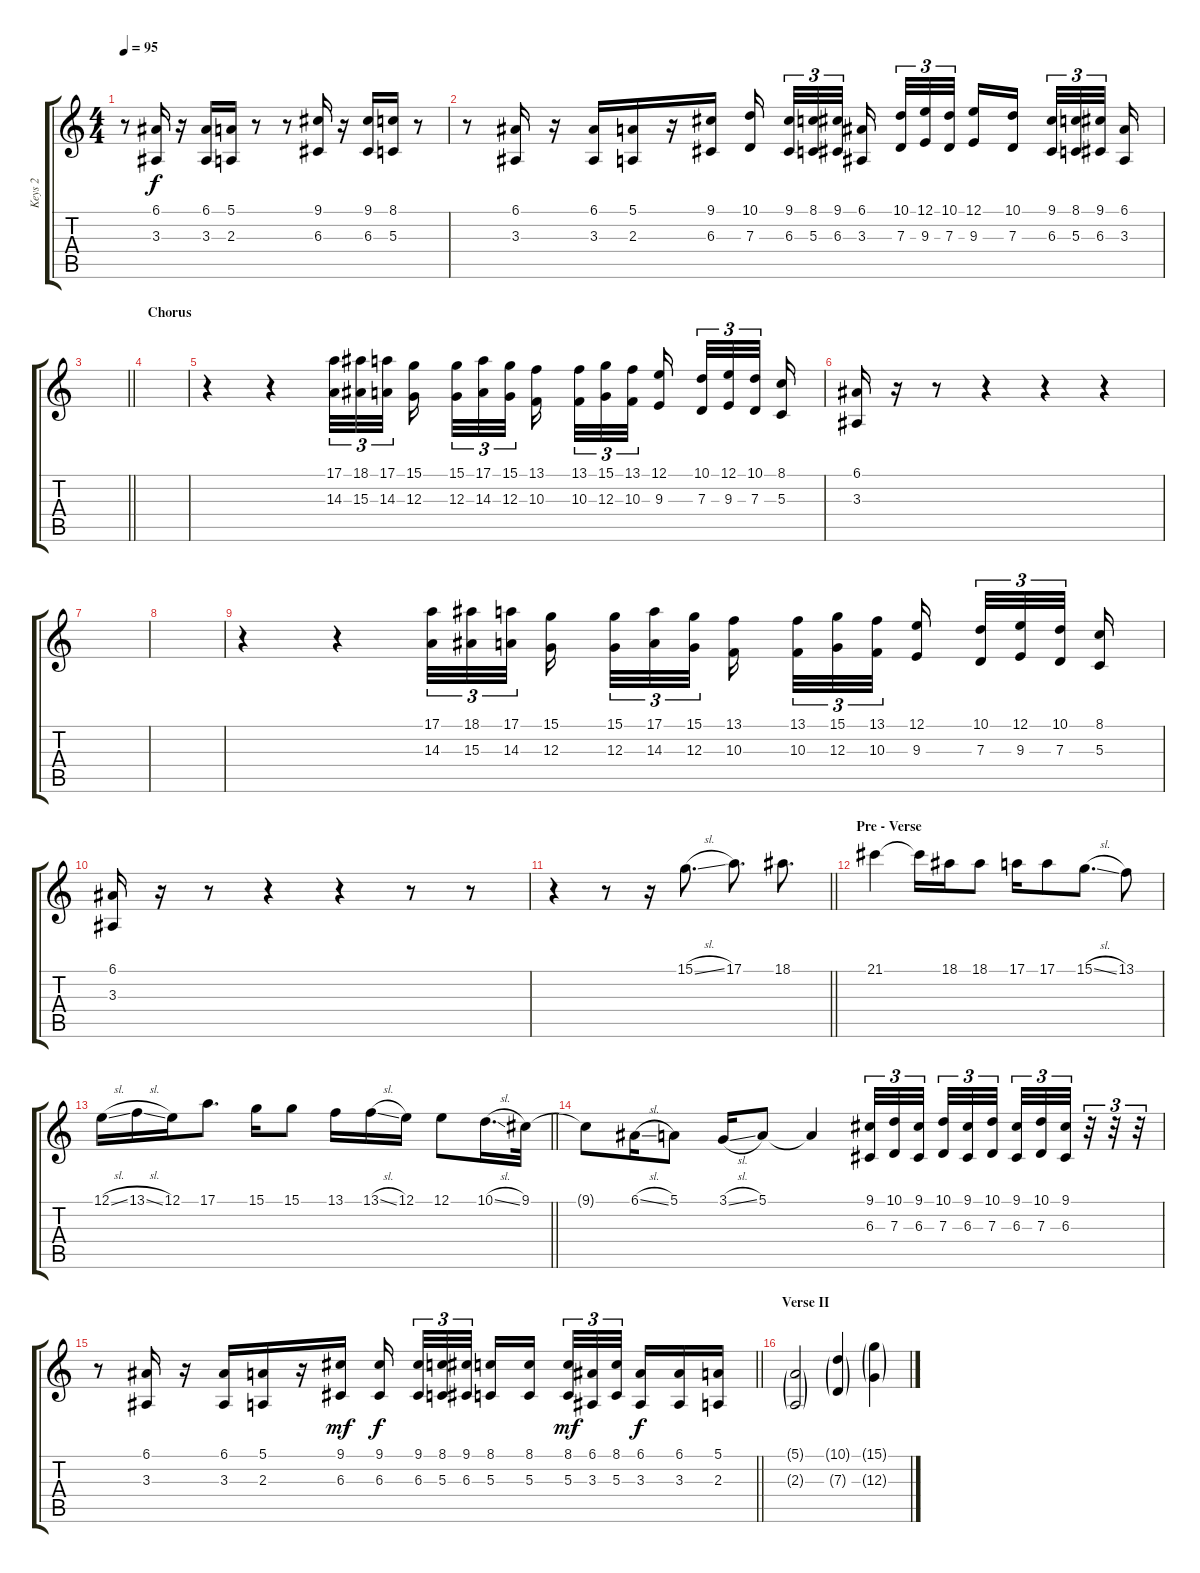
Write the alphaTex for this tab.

\track ("Keys 2" "Keys 2") {instrument piccolo}
\staff {score tabs}
\tuning (E4 B3 G3 D3 A2 E2) {hide}
\ts (4 4)
\tempo 95
\clef g2
\ks c
r.8{dy f} (6.1 3.3).16 r.16 (6.1 3.3).16 (5.1 2.3).16 r.8 r.8 (9.1 6.3).16 r.16 (9.1 6.3).16 (8.1 5.3).16 r.8 |
r.8 (6.1 3.3).16 r.16 (6.1 3.3).16 (5.1 2.3).16 r.16 (9.1 6.3).16 (10.1 7.3).16{beam splitsecondary} (9.1 6.3).32{tu (3 2)} (8.1 5.3).32{tu (3 2)} (9.1 6.3).32{tu (3 2) beam splitsecondary} (6.1 3.3).16{beam splitsecondary} (10.1 7.3).32{tu (3 2)} (12.1 9.3).32{tu (3 2)} (10.1 7.3).32{tu (3 2)} (12.1 9.3).16 (10.1 7.3).16{beam splitsecondary} (9.1 6.3).32{tu (3 2)} (8.1 5.3).32{tu (3 2)} (9.1 6.3).32{tu (3 2) beam splitsecondary} (6.1 3.3).16 |
\barLineRight lightlight
|
\section ("" "Chorus")
|
r.4 r.4 (17.1 14.3).32{tu (3 2)} (18.1 15.3).32{tu (3 2)} (17.1 14.3).32{tu (3 2) beam splitsecondary} (15.1 12.3).16{beam splitsecondary} (15.1 12.3).32{tu (3 2)} (17.1 14.3).32{tu (3 2)} (15.1 12.3).32{tu (3 2) beam splitsecondary} (13.1 10.3).16 (13.1 10.3).32{tu (3 2)} (15.1 12.3).32{tu (3 2)} (13.1 10.3).32{tu (3 2) beam splitsecondary} (12.1 9.3).16{beam splitsecondary} (10.1 7.3).32{tu (3 2)} (12.1 9.3).32{tu (3 2)} (10.1 7.3).32{tu (3 2) beam splitsecondary} (8.1 5.3).16 |
(6.1 3.3).16 r.16 r.8 r.4 r.4 r.4 |
|
|
r.4 r.4 (17.1 14.3).32{tu (3 2)} (18.1 15.3).32{tu (3 2)} (17.1 14.3).32{tu (3 2) beam splitsecondary} (15.1 12.3).16{beam splitsecondary} (15.1 12.3).32{tu (3 2)} (17.1 14.3).32{tu (3 2)} (15.1 12.3).32{tu (3 2) beam splitsecondary} (13.1 10.3).16 (13.1 10.3).32{tu (3 2)} (15.1 12.3).32{tu (3 2)} (13.1 10.3).32{tu (3 2) beam splitsecondary} (12.1 9.3).16{beam splitsecondary} (10.1 7.3).32{tu (3 2)} (12.1 9.3).32{tu (3 2)} (10.1 7.3).32{tu (3 2) beam splitsecondary} (8.1 5.3).16 |
(6.1 3.3).16 r.16 r.8 r.4 r.4 r.8 r.8 |
\barLineRight lightlight
r.4{instrument violin} r.8 r.16 15.1{sl}.8{d} 17.1.8{d} 18.1.8{d} |
\section ("" "Pre - Verse")
21.1.4 21.1{t}.16 18.1.16 18.1.8 17.1.16 17.1.8 15.1{sl}.8{d} 13.1.8 |
\barLineRight lightlight
12.1{sl}.16 13.1{sl}.16 12.1.16 17.1.8{d} 15.1.16 15.1.8 13.1.16 13.1{sl}.16 12.1.16 12.1.8 10.1{sl}.16{d} 9.1.32{volume 7} |
9.1{t}.8 6.1{sl}.16 5.1.8 3.1{sl}.16 5.1.8 5.1{t}.4 (9.1 6.3).32{tu (3 2) volume 13 instrument piccolo} (10.1 7.3).32{tu (3 2)} (9.1 6.3).32{tu (3 2) beam splitsecondary} (10.1 7.3).32{tu (3 2)} (9.1 6.3).32{tu (3 2)} (10.1 7.3).32{tu (3 2) beam splitsecondary} (9.1 6.3).32{tu (3 2)} (10.1 7.3).32{tu (3 2)} (9.1 6.3).32{tu (3 2)} r.32{tu (3 2)} r.32{tu (3 2)} r.32{tu (3 2)} |
\barLineRight lightlight
r.8 (6.1 3.3).16 r.16 (6.1 3.3).16 (5.1 2.3).16 r.16 (9.1 6.3).16{dy mf} (9.1 6.3).16{dy f beam splitsecondary} (9.1 6.3).32{tu (3 2)} (8.1 5.3).32{tu (3 2)} (9.1 6.3).32{tu (3 2) beam splitsecondary} (8.1 5.3).16 (8.1 5.3).16 (8.1 5.3).32{tu (3 2) dy mf} (6.1 3.3).32{tu (3 2)} (8.1 5.3).32{tu (3 2) beam splitsecondary} (6.1 3.3).16{dy f} (6.1 3.3).16 (5.1 2.3).16 |
\section ("" "Verse II")
(5.1{g} 2.3{g}).2{instrument acousticgrandpiano} (10.1{g} 7.3{g}).4 (15.1{g} 12.3{g}).4
